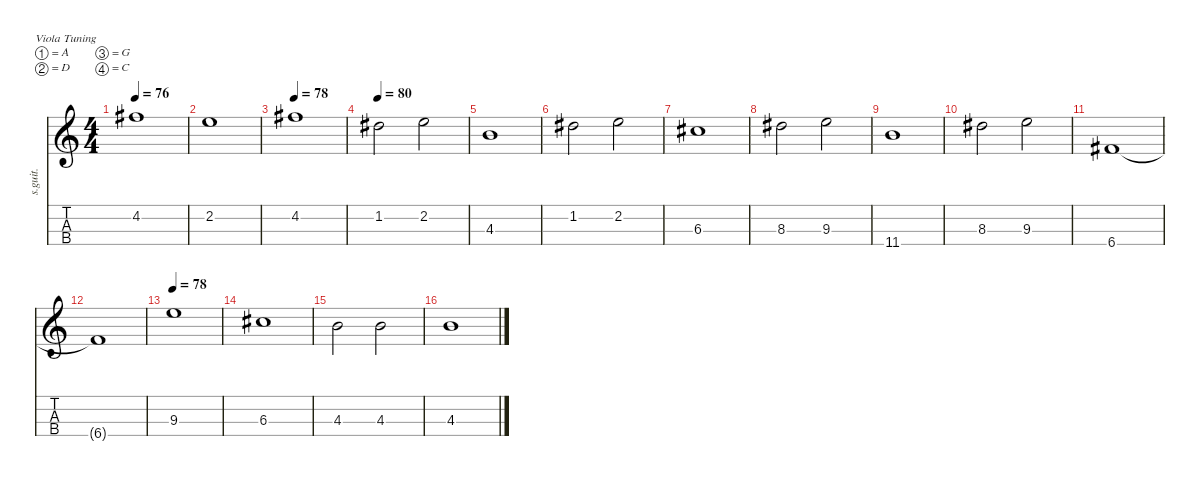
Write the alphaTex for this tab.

\defaultSystemsLayout 4
\hideDynamics
\bracketExtendMode nobrackets
\track (" (Viola 2)" "s.guit.") {instrument viola}
\staff {score tabs}
\tuning (A4 D4 G3 C3)
\displaytranspose 12
\ts (4 4)
\tempo 76
\clef g2
\ks c
4.2{acc #}.1{lyrics (0 "") lyrics (1 "") lyrics (2 "") lyrics (3 "") lyrics (4 "") dy mp} |
2.2.1{lyrics (0 "") lyrics (1 "") lyrics (2 "") lyrics (3 "") lyrics (4 "")} |
\tempo 78
4.2{acc #}.1{lyrics (0 "") lyrics (1 "") lyrics (2 "") lyrics (3 "") lyrics (4 "")} |
\tempo 80
1.2{acc #}.2{lyrics (0 "") lyrics (1 "") lyrics (2 "") lyrics (3 "") lyrics (4 "")} 2.2.2{lyrics (0 "") lyrics (1 "") lyrics (2 "") lyrics (3 "") lyrics (4 "")} |
4.3.1{lyrics (0 "") lyrics (1 "") lyrics (2 "") lyrics (3 "") lyrics (4 "")} |
1.2{acc #}.2{lyrics (0 "") lyrics (1 "") lyrics (2 "") lyrics (3 "") lyrics (4 "")} 2.2.2{lyrics (0 "") lyrics (1 "") lyrics (2 "") lyrics (3 "") lyrics (4 "")} |
6.3{acc #}.1{lyrics (0 "") lyrics (1 "") lyrics (2 "") lyrics (3 "") lyrics (4 "")} |
8.3{acc #}.2{lyrics (0 "") lyrics (1 "") lyrics (2 "") lyrics (3 "") lyrics (4 "")} 9.3.2{lyrics (0 "") lyrics (1 "") lyrics (2 "") lyrics (3 "") lyrics (4 "")} |
11.4.1{lyrics (0 "") lyrics (1 "") lyrics (2 "") lyrics (3 "") lyrics (4 "")} |
8.3{acc #}.2{lyrics (0 "") lyrics (1 "") lyrics (2 "") lyrics (3 "") lyrics (4 "")} 9.3.2{lyrics (0 "") lyrics (1 "") lyrics (2 "") lyrics (3 "") lyrics (4 "")} |
6.4{acc #}.1{lyrics (0 "") lyrics (1 "") lyrics (2 "") lyrics (3 "") lyrics (4 "")} |
6.4{t acc #}.1{lyrics (0 "") lyrics (1 "") lyrics (2 "") lyrics (3 "") lyrics (4 "")} |
\tempo 78
9.3.1{lyrics (0 "") lyrics (1 "") lyrics (2 "") lyrics (3 "") lyrics (4 "")} |
6.3{acc #}.1{lyrics (0 "") lyrics (1 "") lyrics (2 "") lyrics (3 "") lyrics (4 "")} |
4.3.2{lyrics (0 "") lyrics (1 "") lyrics (2 "") lyrics (3 "") lyrics (4 "")} 4.3.2{lyrics (0 "") lyrics (1 "") lyrics (2 "") lyrics (3 "") lyrics (4 "")} |
4.3.1{lyrics (0 "") lyrics (1 "") lyrics (2 "") lyrics (3 "") lyrics (4 "")}
